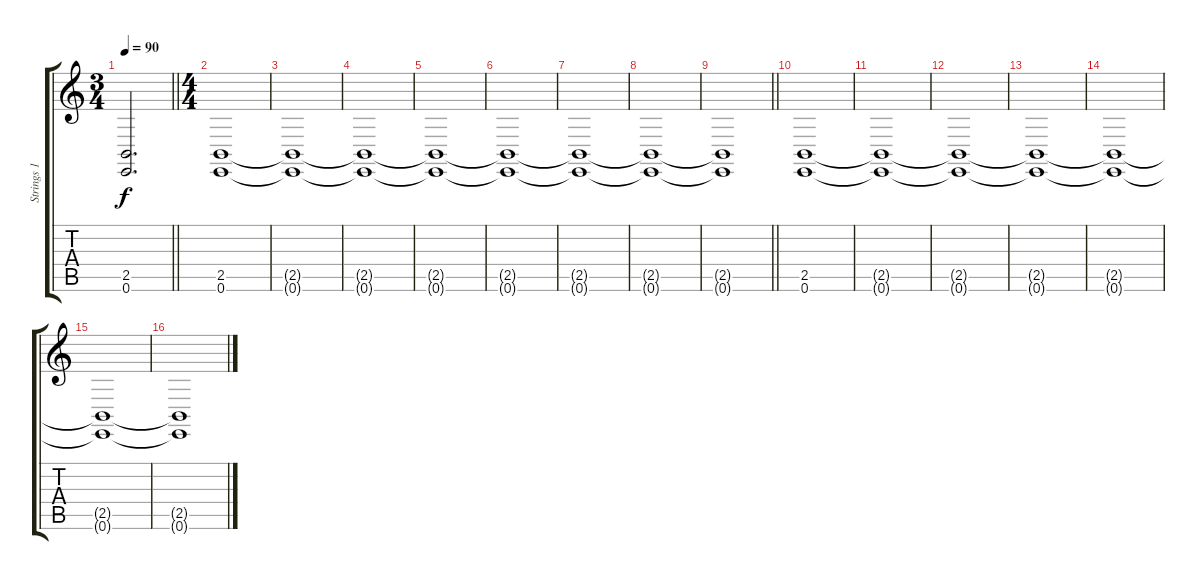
\track ("Strings 1" "Strings 1") {instrument stringensemble2}
\staff {score tabs}
\tuning (E4 B3 G3 D3 A2 E2) {hide}
\ts (3 4)
\tempo 90
\clef g2
\barLineRight lightlight
\ks c
(2.5{t} 0.6{t}).2{d dy f} |
\ts (4 4)
\section ("" "")
(2.5 0.6).1 |
(2.5{t} 0.6{t}).1 |
(2.5{t} 0.6{t}).1 |
(2.5{t} 0.6{t}).1 |
(2.5{t} 0.6{t}).1 |
(2.5{t} 0.6{t}).1 |
(2.5{t} 0.6{t}).1 |
\barLineRight lightlight
(2.5{t} 0.6{t}).1 |
\section ("" "")
(2.5 0.6).1 |
(2.5{t} 0.6{t}).1 |
(2.5{t} 0.6{t}).1 |
(2.5{t} 0.6{t}).1 |
(2.5{t} 0.6{t}).1 |
(2.5{t} 0.6{t}).1 |
(2.5{t} 0.6{t}).1
